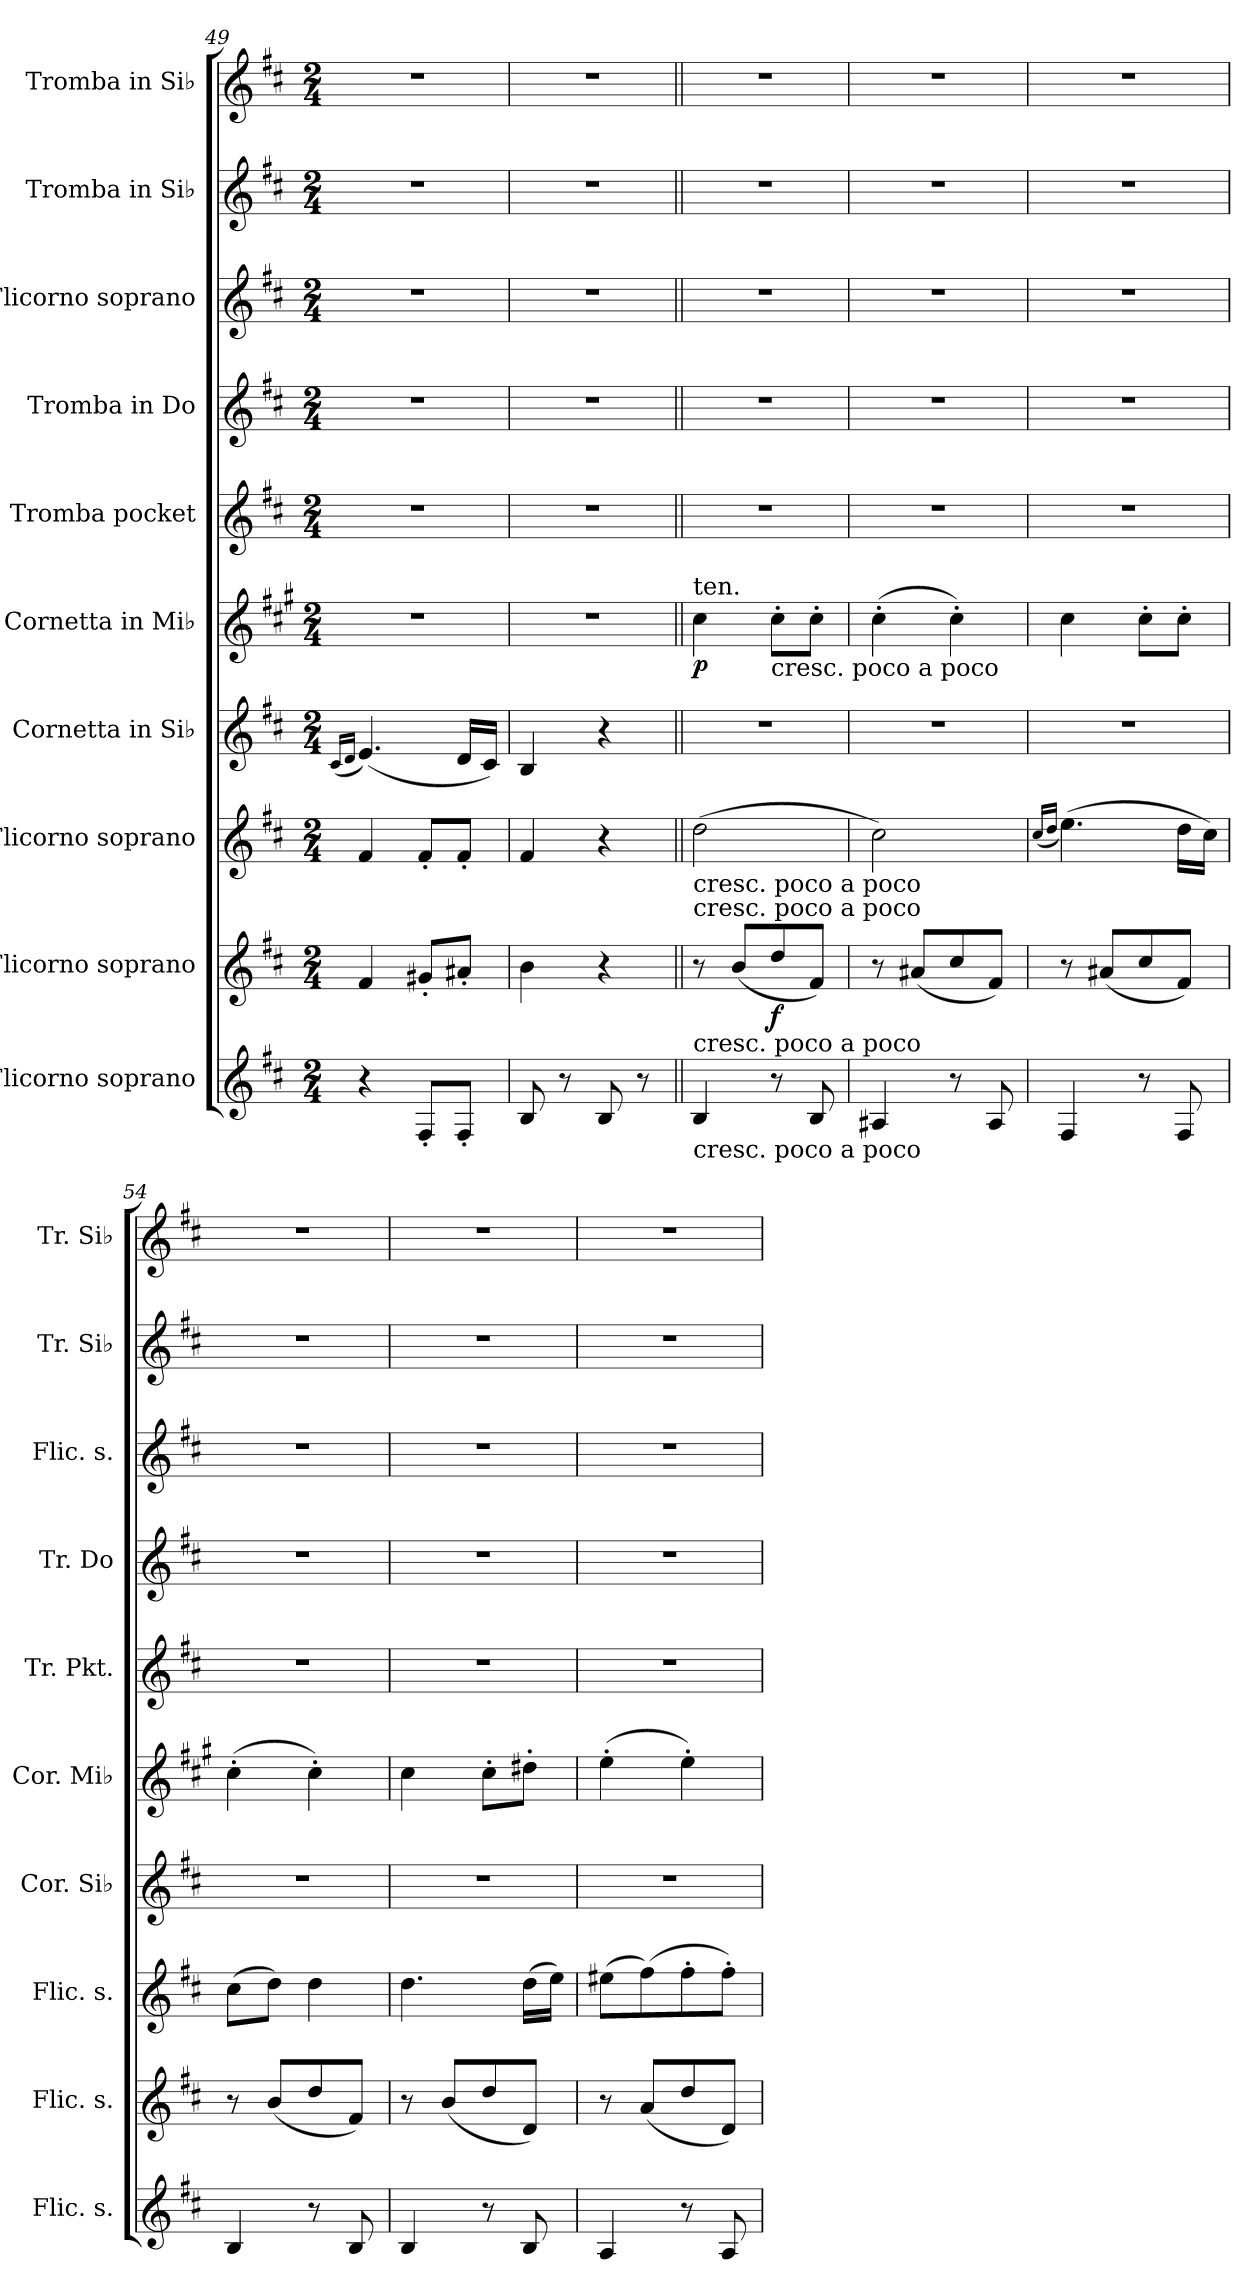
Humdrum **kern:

**kern	**kern	**dynam	**kern	**kern	**kern	**dynam	**kern	**kern	**kern	**kern	**kern
*part10	*part9	*part9	*part8	*part7	*part6	*part6	*part5	*part4	*part3	*part2	*part1
*staff10	*staff9	*staff9	*staff8	*staff7	*staff6	*staff6	*staff5	*staff4	*staff3	*staff2	*staff1
*I"Flicorno soprano	*I"Flicorno soprano	*	*I"Flicorno soprano	*I"Cornetta in Si♭	*I"Cornetta in Mi♭	*	*I"Tromba pocket	*I"Tromba in Do	*I"Flicorno soprano	*I"Tromba in Si♭	*I"Tromba in Si♭
*I'Flic. s.	*I'Flic. s.	*	*I'Flic. s.	*I'Cor. Si♭	*I'Cor. Mi♭	*	*I'Tr. Pkt.	*I'Tr. Do	*I'Flic. s.	*I'Tr. Si♭	*I'Tr. Si♭
*clefG2	*clefG2	*	*clefG2	*clefG2	*clefG2	*	*clefG2	*clefG2	*clefG2	*clefG2	*clefG2
*ITrd1c2	*ITrd1c2	*	*ITrd1c2	*ITrd1c2	*ITrd-2c-3	*	*ITrd1c2	*ITrd1c2	*ITrd1c2	*ITrd1c2	*ITrd1c2
*k[]	*k[]	*	*k[]	*k[]	*k[]	*	*k[]	*k[]	*k[]	*k[]	*k[]
*M2/4	*M2/4	*	*M2/4	*M2/4	*M2/4	*	*M2/4	*M2/4	*M2/4	*M2/4	*M2/4
=49	=49	=49	=49	=49	=49	=49	=49	=49	=49	=49	=49
.	.	.	.	(<16qB/LL	.	.	.	.	.	.	.
.	.	.	.	16qc/JJ	.	.	.	.	.	.	.
4r	4e/	.	4e/	(<4.d/)	2r	.	2r	2r	2r	2r	2r
8E'/L	8f#X'/L	.	8e'/L	.	.	.	.	.	.	.	.
8E'/J	8g#X'/J	.	8e'/J	16c/LL	.	.	.	.	.	.	.
.	.	.	.	16B/JJ)	.	.	.	.	.	.	.
=50	=50	=50	=50	=50	=50	=50	=50	=50	=50	=50	=50
8A/	4a\	.	4e/	4A/	2r	.	2r	2r	2r	2r	2r
8r	.	.	.	.	.	.	.	.	.	.	.
8A/	4r	.	4r	4r	.	.	.	.	.	.	.
8r	.	.	.	.	.	.	.	.	.	.	.
!!LO:PB:g=z
=51||	=51||	=51||	=51||	=51||	=51||	=51||	=51||	=51||	=51||	=51||	=51||
!	!	!	!	!	!LO:TX:a:t=ten.	!	!	!	!	!	!
!	!	!	!LO:TX:b:t=cresc. poco a poco	!	!	!	!	!	!	!	!
!	!	!	!LO:TX:b:t=cresc. poco a poco	!	!	!	!	!	!	!	!
!	!LO:TX:b:t=cresc. poco a poco	!	!	!	!	!	!	!	!	!	!
!LO:TX:b:t=cresc. poco a poco	!	!	!	!	!	!	!	!	!	!	!
!	!	!	!	!	!	!LO:DY:b	!	!	!	!	!
4A/	8r	.	(>2cc\	2r	4ee\	p	2r	2r	2r	2r	2r
.	(<8a/L	.	.	.	.	.	.	.	.	.	.
!	!	!	!	!	!LO:TX:b:t=cresc. poco a poco	!	!	!	!	!	!
!	!	!LO:DY:b	!	!	!	!	!	!	!	!	!
8r	8cc/	f	.	.	8ee'\L	.	.	.	.	.	.
8A/	8e/J)	.	.	.	8ee'\J	.	.	.	.	.	.
=52	=52	=52	=52	=52	=52	=52	=52	=52	=52	=52	=52
4G#X/	8r	.	2b\)	2r	(>4ee'\	.	2r	2r	2r	2r	2r
.	(<8g#X/L	.	.	.	.	.	.	.	.	.	.
8r	8b/	.	.	.	4ee'\)	.	.	.	.	.	.
8G#/	8e/J)	.	.	.	.	.	.	.	.	.	.
=53	=53	=53	=53	=53	=53	=53	=53	=53	=53	=53	=53
.	.	.	(<16qb/LL	.	.	.	.	.	.	.	.
.	.	.	16qcc/JJ	.	.	.	.	.	.	.	.
4E/	8r	.	(>4.dd\)	2r	4ee\	.	2r	2r	2r	2r	2r
.	(<8g#X/L	.	.	.	.	.	.	.	.	.	.
8r	8b/	.	.	.	8ee'\L	.	.	.	.	.	.
8E/	8e/J)	.	16cc\LL	.	8ee'\J	.	.	.	.	.	.
.	.	.	16b\JJ)	.	.	.	.	.	.	.	.
=54	=54	=54	=54	=54	=54	=54	=54	=54	=54	=54	=54
4A/	8r	.	(>8b\L	2r	(>4ee'\	.	2r	2r	2r	2r	2r
.	(<8a/L	.	8cc\J)	.	.	.	.	.	.	.	.
8r	8cc/	.	4cc\	.	4ee'\)	.	.	.	.	.	.
8A/	8e/J)	.	.	.	.	.	.	.	.	.	.
=55	=55	=55	=55	=55	=55	=55	=55	=55	=55	=55	=55
4A/	8r	.	4.cc\	2r	4ee\	.	2r	2r	2r	2r	2r
.	(<8a/L	.	.	.	.	.	.	.	.	.	.
8r	8cc/	.	.	.	8ee'\L	.	.	.	.	.	.
8A/	8c/J)	.	(>16cc\LL	.	8ff#X'\J	.	.	.	.	.	.
.	.	.	16dd\JJ)	.	.	.	.	.	.	.	.
=56	=56	=56	=56	=56	=56	=56	=56	=56	=56	=56	=56
4G/	8r	.	(>8dd#X\L	2r	(>4gg'\	.	2r	2r	2r	2r	2r
.	(<8g/L	.	(>8ee\)	.	.	.	.	.	.	.	.
8r	8cc/	.	8ee'\	.	4gg'\)	.	.	.	.	.	.
8G/	8c/J)	.	8ee'\J)	.	.	.	.	.	.	.	.
=	=	=	=	=	=	=	=	=	=	=	=
*-	*-	*-	*-	*-	*-	*-	*-	*-	*-	*-	*-
